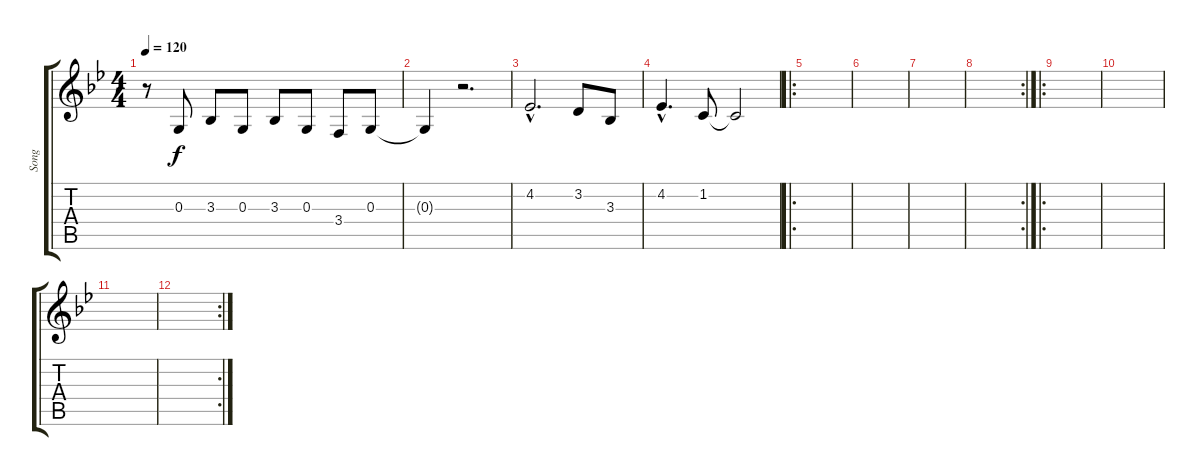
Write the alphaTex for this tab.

\track ("Song" "Song") {instrument violin}
\staff {score tabs}
\tuning (E4 B3 G3 D3 A2 E2) {hide}
\ts (4 4)
\tempo 120
\clef g2
\ks bb
r.8{dy f} 0.3.8 3.3.8 0.3.8 3.3.8 0.3.8 3.4.8 0.3.8 |
0.3{t}.4 r.2{d} |
4.2{hac}.2{d} 3.2.8 3.3.8 |
4.2{hac}.4{d} 1.2.8 1.2{t}.2 |
\ro
|
|
|
\rc 2
|
\ro
|
|
|
\rc 2
